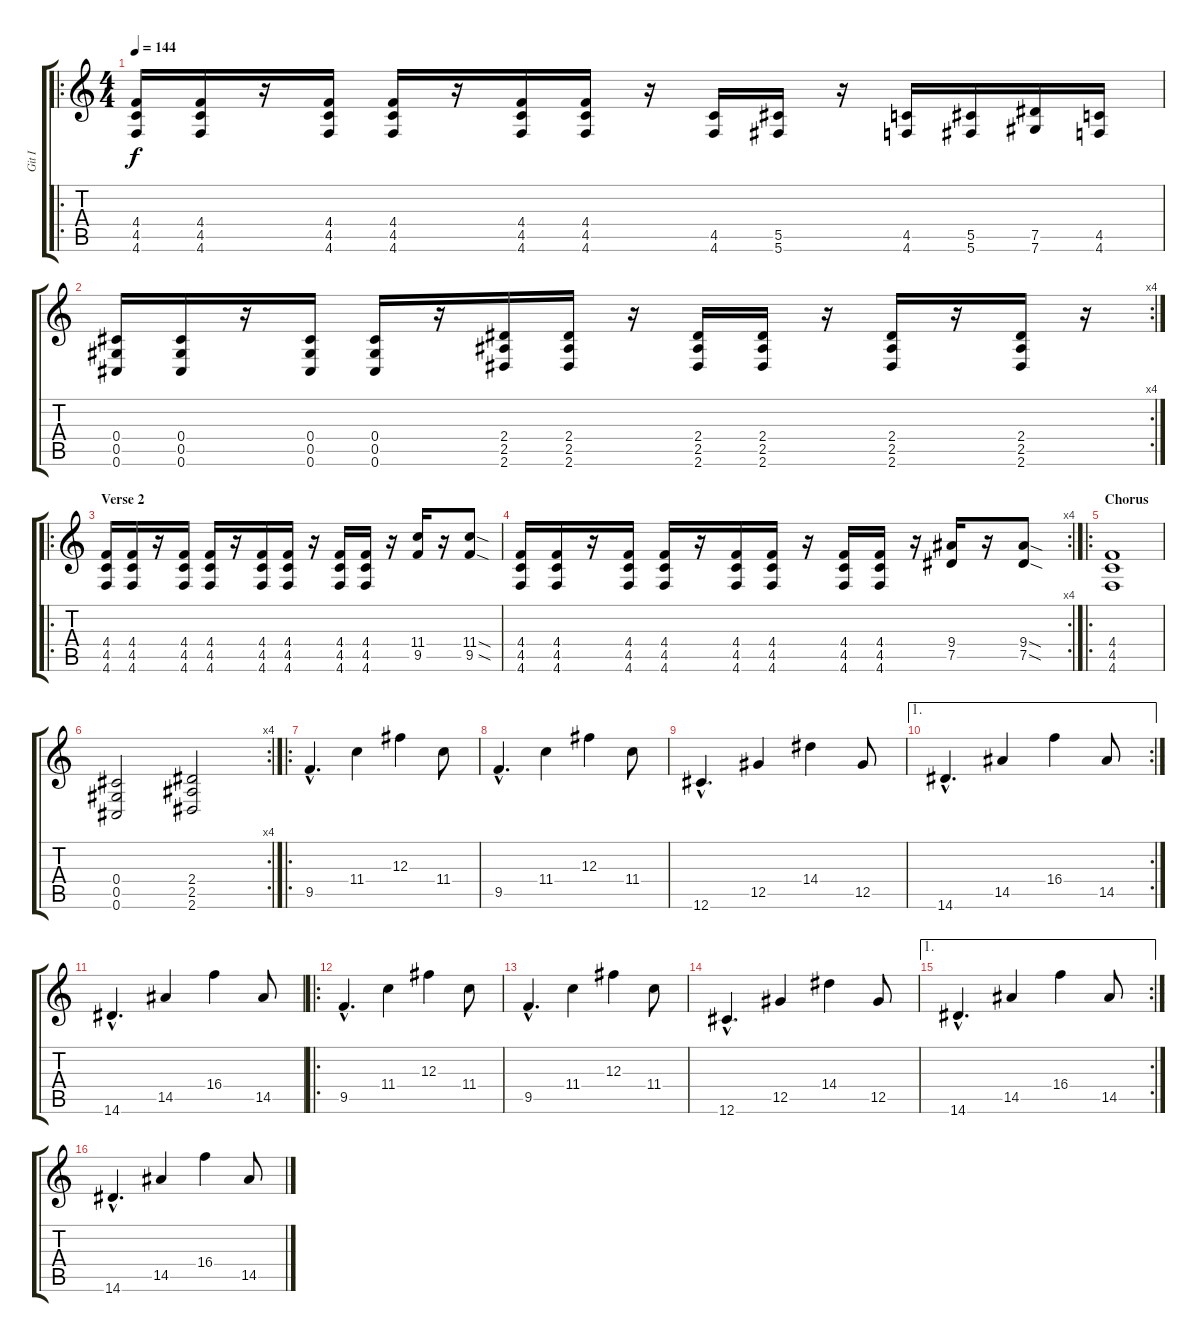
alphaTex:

\track ("Git I" "Git I") {instrument distortionguitar}
\staff {score tabs}
\tuning (Eb4 Bb3 Gb3 Db3 Ab2 Db2) {hide}
\ro
\ts (4 4)
\tempo 144
\clef g2
\ks c
(4.4 4.5 4.6).16{dy f} (4.4 4.5 4.6).16 r.16 (4.4 4.5 4.6).16 (4.4 4.5 4.6).16 r.16 (4.4 4.5 4.6).16 (4.4 4.5 4.6).16 r.16 (4.5 4.6).16 (5.5 5.6).16 r.16 (4.5 4.6).16 (5.5 5.6).16 (7.5 7.6).16 (4.5 4.6).16 |
\rc 4
(0.4 0.5 0.6).16 (0.4 0.5 0.6).16 r.16 (0.4 0.5 0.6).16 (0.4 0.5 0.6).16 r.16 (2.4 2.5 2.6).16 (2.4 2.5 2.6).16 r.16 (2.4 2.5 2.6).16 (2.4 2.5 2.6).16 r.16 (2.4 2.5 2.6).16 r.16 (2.4 2.5 2.6).16 r.16 |
\ro
\section ("" "Verse 2")
(4.4 4.5 4.6).16 (4.4 4.5 4.6).16 r.16 (4.4 4.5 4.6).16 (4.4 4.5 4.6).16 r.16 (4.4 4.5 4.6).16 (4.4 4.5 4.6).16 r.16 (4.4 4.5 4.6).16 (4.4 4.5 4.6).16 r.16 (11.4 9.5).16 r.16 (11.4{sod} 9.5{sod}).8 |
\rc 4
(4.4 4.5 4.6).16 (4.4 4.5 4.6).16 r.16 (4.4 4.5 4.6).16 (4.4 4.5 4.6).16 r.16 (4.4 4.5 4.6).16 (4.4 4.5 4.6).16 r.16 (4.4 4.5 4.6).16 (4.4 4.5 4.6).16 r.16 (9.4 7.5).16 r.16 (9.4{sod} 7.5{sod}).8 |
\ro
\section ("" "Chorus")
(4.4 4.5 4.6).1 |
\rc 4
(0.4 0.5 0.6).2 (2.4 2.5 2.6).2 |
\ro
9.5{hac}.4{d} 11.4.4 12.3.4 11.4.8 |
9.5{hac}.4{d} 11.4.4 12.3.4 11.4.8 |
12.6{hac}.4{d} 12.5.4 14.4.4 12.5.8 |
\ae 1
\rc 2
14.6{hac}.4{d} 14.5.4 16.4.4 14.5.8 |
14.6{hac}.4{d} 14.5.4 16.4.4 14.5.8 |
\ro
9.5{hac}.4{d} 11.4.4 12.3.4 11.4.8 |
9.5{hac}.4{d} 11.4.4 12.3.4 11.4.8 |
12.6{hac}.4{d} 12.5.4 14.4.4 12.5.8 |
\ae 1
\rc 2
14.6{hac}.4{d} 14.5.4 16.4.4 14.5.8 |
14.6{hac}.4{d} 14.5.4 16.4.4 14.5.8
